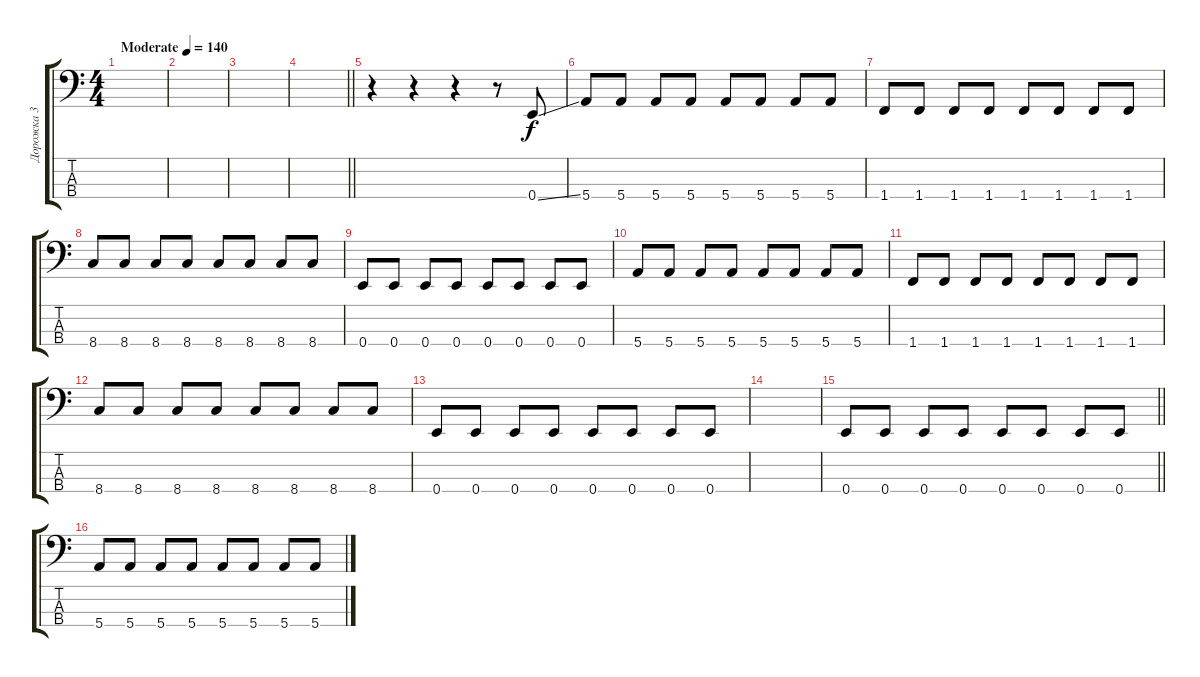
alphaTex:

\track ("Дорожка 3" "Дорожка 3") {instrument electricbasspick}
\staff {score tabs}
\tuning (G2 D2 A1 E1) {hide}
\ts (4 4)
\tempo (140 "Moderate")
\clef f4
\ks c
|
|
|
\barLineRight lightlight
|
r.4 r.4 r.4 r.8 0.4{ss}.8 |
5.4.8 5.4.8 5.4.8 5.4.8 5.4.8 5.4.8 5.4.8 5.4.8 |
1.4.8 1.4.8 1.4.8 1.4.8 1.4.8 1.4.8 1.4.8 1.4.8 |
8.4.8 8.4.8 8.4.8 8.4.8 8.4.8 8.4.8 8.4.8 8.4.8 |
0.4.8 0.4.8 0.4.8 0.4.8 0.4.8 0.4.8 0.4.8 0.4.8 |
5.4.8 5.4.8 5.4.8 5.4.8 5.4.8 5.4.8 5.4.8 5.4.8 |
1.4.8 1.4.8 1.4.8 1.4.8 1.4.8 1.4.8 1.4.8 1.4.8 |
8.4.8 8.4.8 8.4.8 8.4.8 8.4.8 8.4.8 8.4.8 8.4.8 |
0.4.8 0.4.8 0.4.8 0.4.8 0.4.8 0.4.8 0.4.8 0.4.8 |
|
\barLineRight lightlight
0.4.8 0.4.8 0.4.8 0.4.8 0.4.8 0.4.8 0.4.8 0.4.8 |
5.4.8 5.4.8 5.4.8 5.4.8 5.4.8 5.4.8 5.4.8 5.4.8
